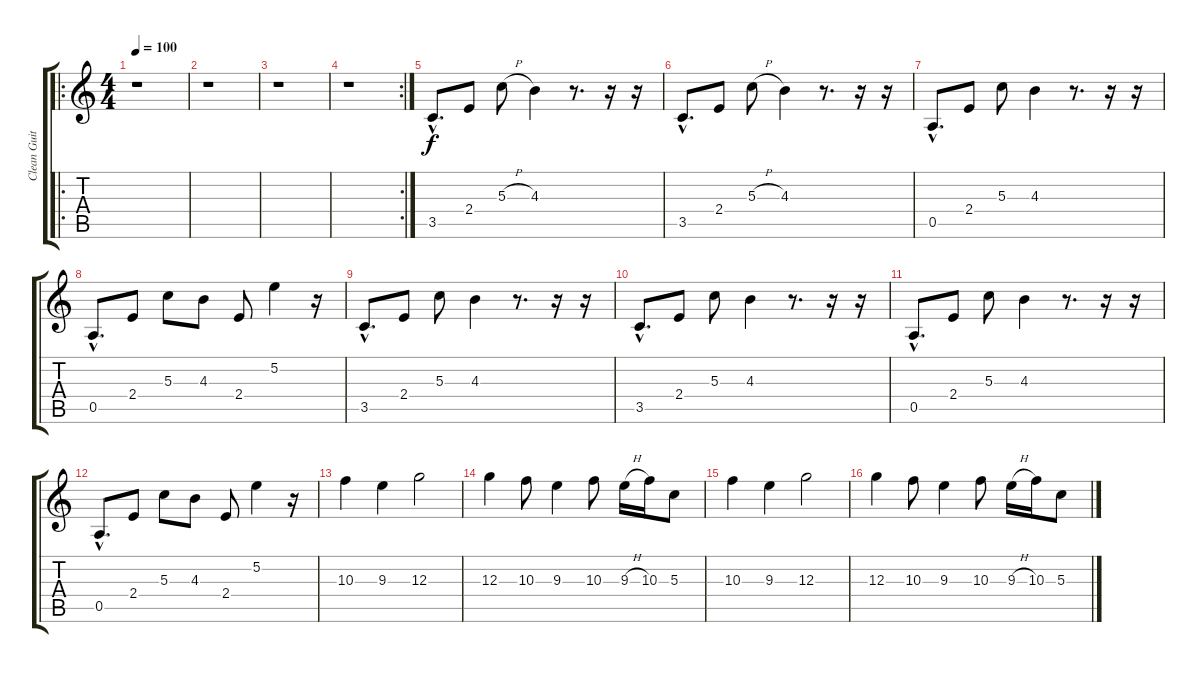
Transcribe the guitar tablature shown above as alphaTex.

\track ("Clean Guitar" "Clean Guit") {instrument acousticguitarnylon}
\staff {score tabs}
\tuning (E4 B3 G3 D3 A2 E2) {hide}
\ro
\ts (4 4)
\tempo 100
\clef g2
\ks c
r.1{dy f} |
r.1 |
r.1 |
\rc 2
r.1 |
3.5{hac}.8{d} 2.4.8 5.3{h}.8 4.3.4 r.8{d} r.16 r.16 |
3.5{hac}.8{d} 2.4.8 5.3{h}.8 4.3.4 r.8{d} r.16 r.16 |
0.5{hac}.8{d} 2.4.8 5.3.8 4.3.4 r.8{d} r.16 r.16 |
0.5{hac}.8{d} 2.4.8 5.3.8 4.3.8 2.4.8 5.2.4 r.16 |
3.5{hac}.8{d} 2.4.8 5.3.8 4.3.4 r.8{d} r.16 r.16 |
3.5{hac}.8{d} 2.4.8 5.3.8 4.3.4 r.8{d} r.16 r.16 |
0.5{hac}.8{d} 2.4.8 5.3.8 4.3.4 r.8{d} r.16 r.16 |
0.5{hac}.8{d} 2.4.8 5.3.8 4.3.8 2.4.8 5.2.4 r.16 |
10.3.4 9.3.4 12.3.2 |
12.3.4 10.3.8 9.3.4 10.3.8 9.3{h}.16 10.3.16 5.3.8 |
10.3.4 9.3.4 12.3.2 |
12.3.4 10.3.8 9.3.4 10.3.8 9.3{h}.16 10.3.16 5.3.8
